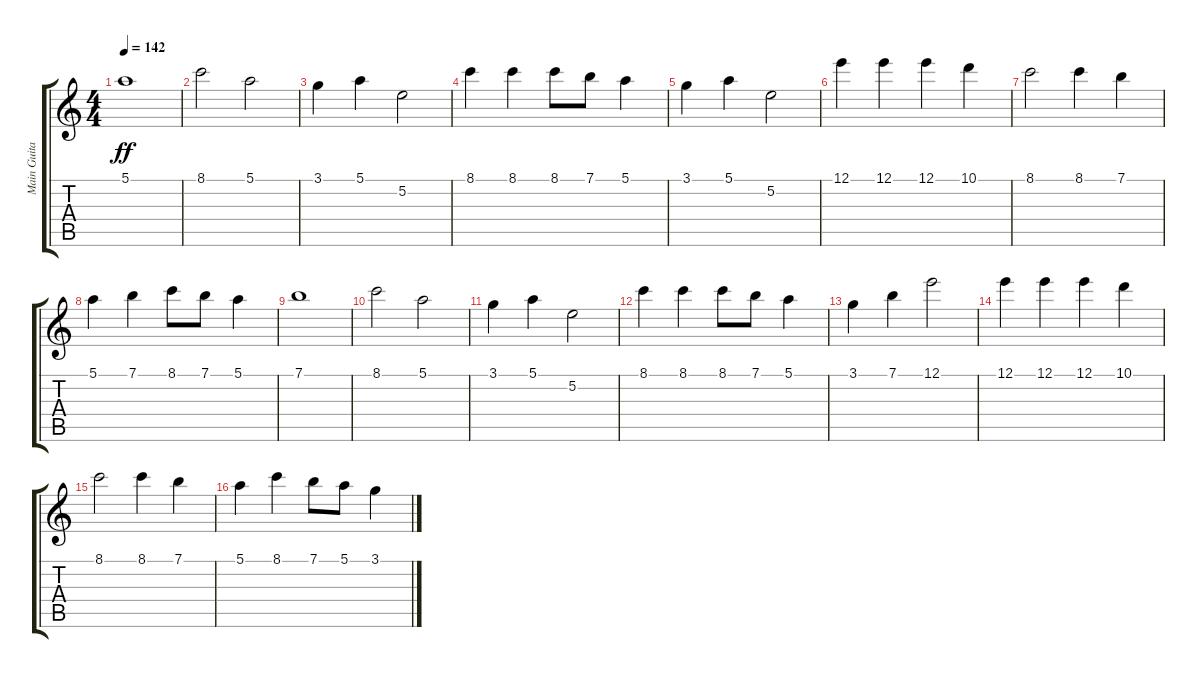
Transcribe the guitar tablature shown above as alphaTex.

\track ("Main Guitare" "Main Guita") {instrument acousticguitarsteel}
\staff {score tabs}
\tuning (E4 B3 G3 D3 A2 E2) {hide}
\ts (4 4)
\tempo 142
\clef g2
\ks c
5.1.1{dy ff} |
8.1.2 5.1.2 |
3.1.4 5.1.4 5.2.2 |
8.1.4 8.1.4 8.1.8 7.1.8 5.1.4 |
3.1.4 5.1.4 5.2.2 |
12.1.4 12.1.4 12.1.4 10.1.4 |
8.1.2 8.1.4 7.1.4 |
5.1.4 7.1.4 8.1.8 7.1.8 5.1.4 |
7.1.1 |
8.1.2 5.1.2 |
3.1.4 5.1.4 5.2.2 |
8.1.4 8.1.4 8.1.8 7.1.8 5.1.4 |
3.1.4 7.1.4 12.1.2 |
12.1.4 12.1.4 12.1.4 10.1.4 |
8.1.2 8.1.4 7.1.4 |
5.1.4 8.1.4 7.1.8 5.1.8 3.1.4
